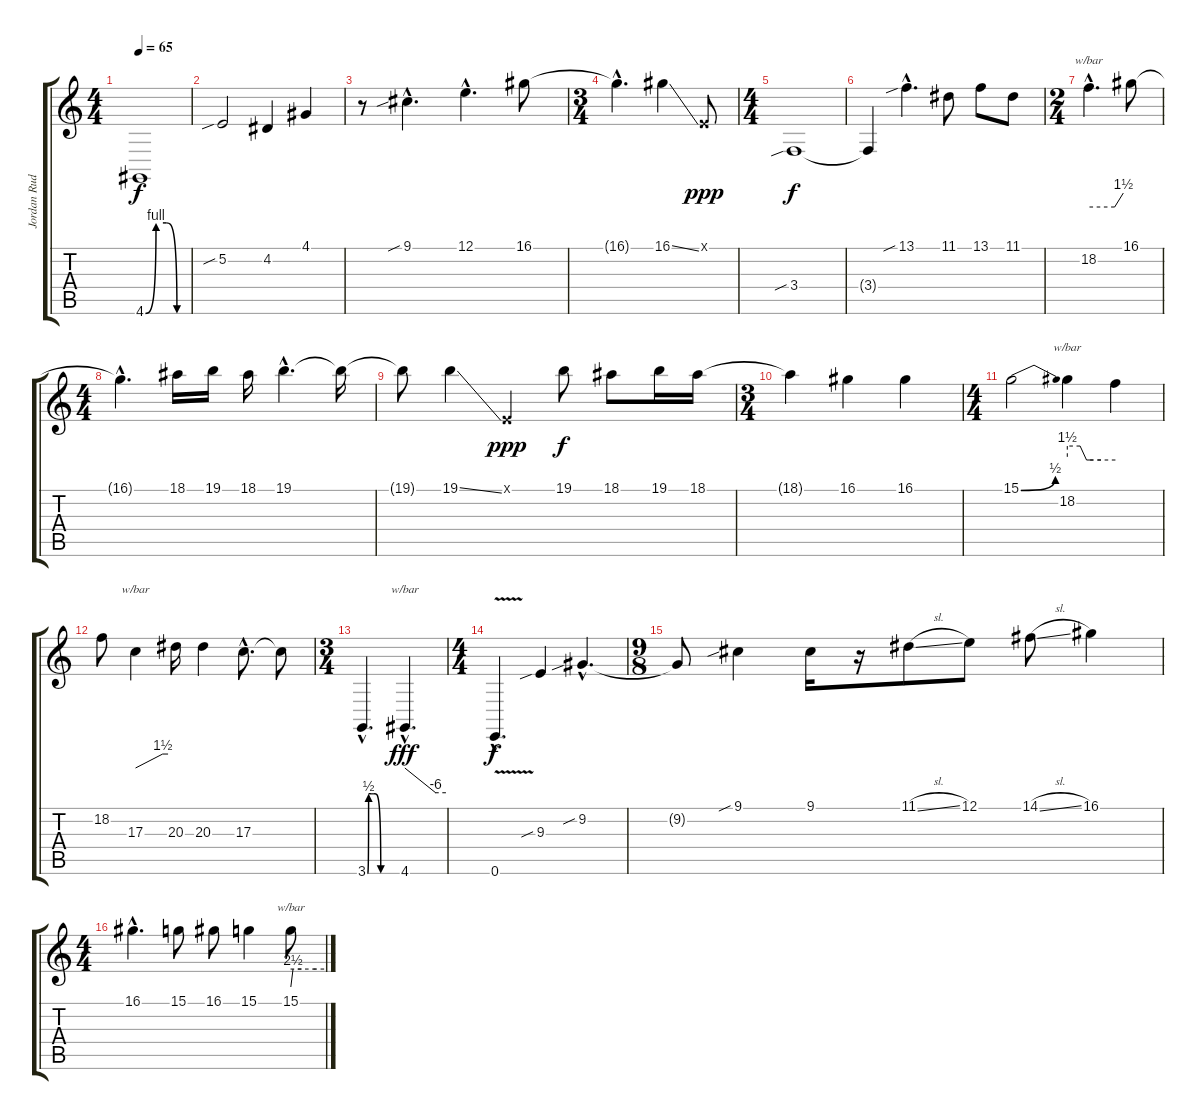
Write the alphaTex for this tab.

\track ("Jordan Rudess" "Jordan Rud") {instrument lead1square}
\staff {score tabs}
\tuning (E4 B3 G3 D3 A2 E2) {hide}
\ts (4 4)
\tempo 65
\clef g2
\ks c
4.6{be (custom 0 0 15 4 30 4 45 0 60 0)}.1{dy f} |
5.2{sib}.2 4.2.4 4.1.4 |
r.8 9.1{sib hac}.4{d} 12.1{hac}.4{d} 16.1.8 |
\ts (3 4)
16.1{hac t}.4{d} 16.1{ss}.4 0.1{x}.8{dy ppp} |
\ts (4 4)
3.4{sib}.1{dy f} |
3.4{t}.4 13.1{sib hac}.4{d} 11.1.8 13.1.8 11.1.8 |
\ts (2 4)
18.2{hac}.4{d tbe (custom default 0 0 45 0 60 6)} 16.1.8 |
\ts (4 4)
16.1{hac t}.4{d} 18.1.16 19.1.16 18.1.16 19.1{hac}.4{d} 19.1{t}.16 |
19.1{t}.8 19.1{ss}.4 0.1{x}.4{dy ppp} 19.1.8{dy f} 18.1.8 19.1.16 18.1.16 |
\ts (3 4)
18.1{t}.4 16.1.4 16.1.4 |
\ts (4 4)
15.1{be (bend 0 0 60 2)}.2 18.2.4{tbe (custom default 0 6 16 6 24 0 32 0 42 0 60 0)} 18.2{t}.4 |
18.2.8 17.3.4{tbe (custom default 0 0 50 6 60 6)} 20.3.16 20.3.4 17.3{hac}.8{d} 17.3{t}.8 |
\ts (3 4)
3.6{be (custom 0 0 2 2 5 2 8 2 10 2 12 2 15 2 27 0 30 0 45 0 60 0) hac}.4{d} 4.6{hac}.4{d tbe (custom default 0 0 45 -24 60 -24) dy fff} |
\ts (4 4)
0.6{v hac}.4{d dy f} 9.3{sib}.4 9.2{sib hac}.4{d} |
\ts (9 8)
9.2{t}.8 9.1{sib}.4 9.1.16 r.16 11.1{sl}.8 12.1.8 14.1{sl}.8 16.1.4 |
\ts (4 4)
16.1{hac}.4{d} 15.1.8 16.1.8 15.1.4 15.1.8{tbe (custom default 0 0 4 10 19 10 45 10 60 10)}
